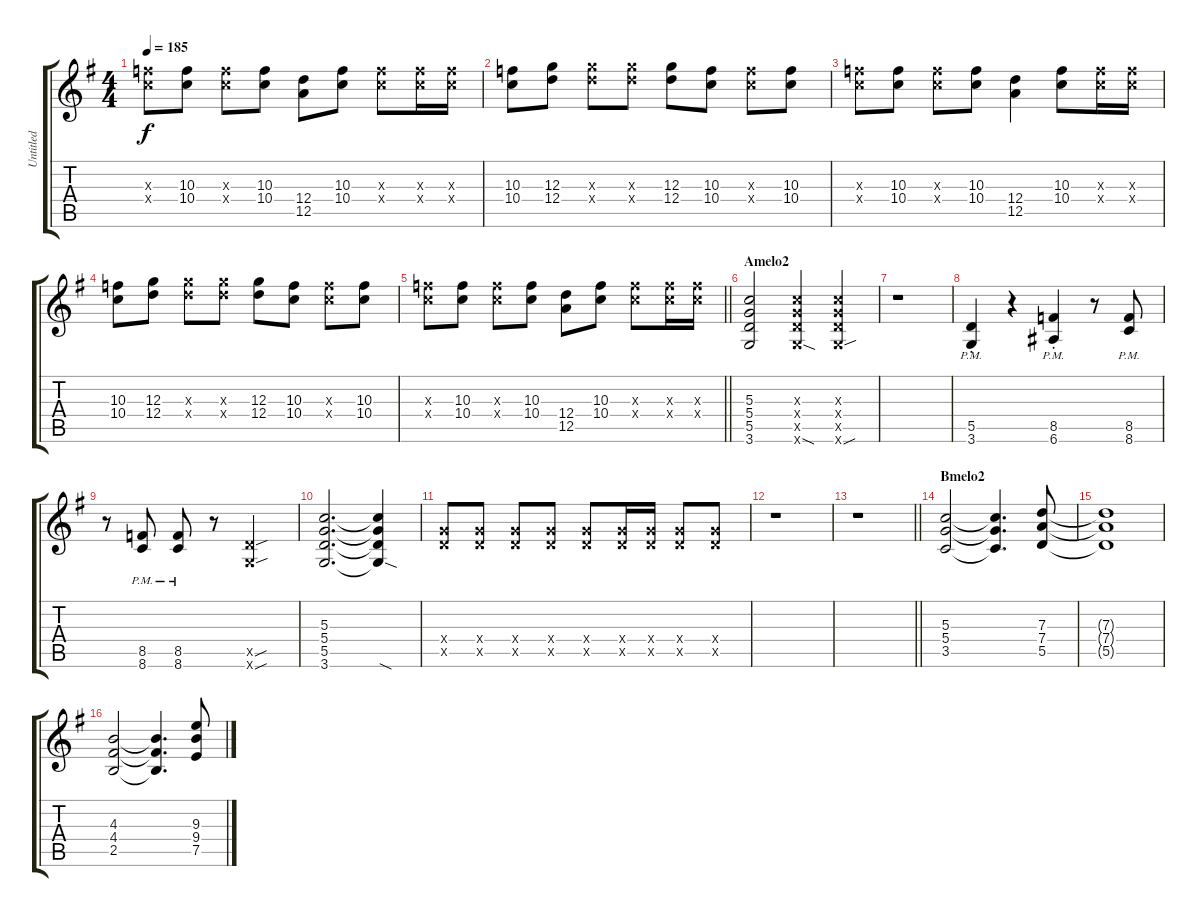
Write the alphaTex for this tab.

\track ("Untitled" "Untitled") {instrument overdrivenguitar}
\staff {score tabs}
\tuning (E4 B3 G3 D3 A2 E2) {hide}
\ts (4 4)
\tempo 185
\clef g2
\ks g
(10.3{x} 10.4{x}).8{dy f} (10.3 10.4).8 (10.3{x} 10.4{x}).8 (10.3 10.4).8 (12.4 12.5).8 (10.3 10.4).8 (10.3{x} 10.4{x}).8 (10.3{x} 10.4{x}).16 (10.3{x} 10.4{x}).16 |
(10.3 10.4).8 (12.3 12.4).8 (12.3{x} 12.4{x}).8 (12.3{x} 12.4{x}).8 (12.3 12.4).8 (10.3 10.4).8 (10.3{x} 10.4{x}).8 (10.3 10.4).8 |
(10.3{x} 10.4{x}).8 (10.3 10.4).8 (10.3{x} 10.4{x}).8 (10.3 10.4).8 (12.4 12.5).4 (10.3 10.4).8 (10.3{x} 10.4{x}).16 (10.3{x} 10.4{x}).16 |
(10.3 10.4).8 (12.3 12.4).8 (12.3{x} 12.4{x}).8 (12.3{x} 12.4{x}).8 (12.3 12.4).8 (10.3 10.4).8 (10.3{x} 10.4{x}).8 (10.3 10.4).8 |
\barLineRight lightlight
(10.3{x} 10.4{x}).8 (10.3 10.4).8 (10.3{x} 10.4{x}).8 (10.3 10.4).8 (12.4 12.5).8 (10.3 10.4).8 (10.3{x} 10.4{x}).8 (10.3{x} 10.4{x}).16 (10.3{x} 10.4{x}).16 |
\section ("" "Amelo2")
(5.3 5.4 5.5 3.6).2 (5.3{x} 5.4{x} 5.5{x} 3.6{sod x}).4 (5.3{x} 5.4{x} 5.5{x} 3.6{sou x}).4 |
r.1 |
(5.5{pm st} 3.6{pm st}).4 r.4 (8.5{pm st} 6.6{pm st}).4 r.8 (8.5{pm} 8.6{pm}).8 |
r.8 (8.5{pm} 8.6{pm}).8 (8.5{pm} 8.6{pm}).8 r.8 (5.5{sou x} 3.6{sou x}).2 |
(5.3 5.4 5.5 3.6).2{d} (5.3{t} 5.4{t} 5.5{t} 3.6{sod t}).4 |
(5.4{x} 5.5{x}).8 (5.4{x} 5.5{x}).8 (5.4{x} 5.5{x}).8 (5.4{x} 5.5{x}).8 (5.4{x} 5.5{x}).8 (5.4{x} 5.5{x}).16 (5.4{x} 5.5{x}).16 (5.4{x} 5.5{x}).8 (5.4{x} 5.5{x}).8 |
r.1 |
\barLineRight lightlight
r.1 |
\section ("" "Bmelo2")
(5.3 5.4 3.5).2 (5.3{t} 5.4{t} 3.5{t}).4{d} (7.3 7.4 5.5).8 |
(7.3{t} 7.4{t} 5.5{t}).1 |
(4.3 4.4 2.5).2 (4.3{t} 4.4{t} 2.5{t}).4{d} (9.3 9.4 7.5).8
